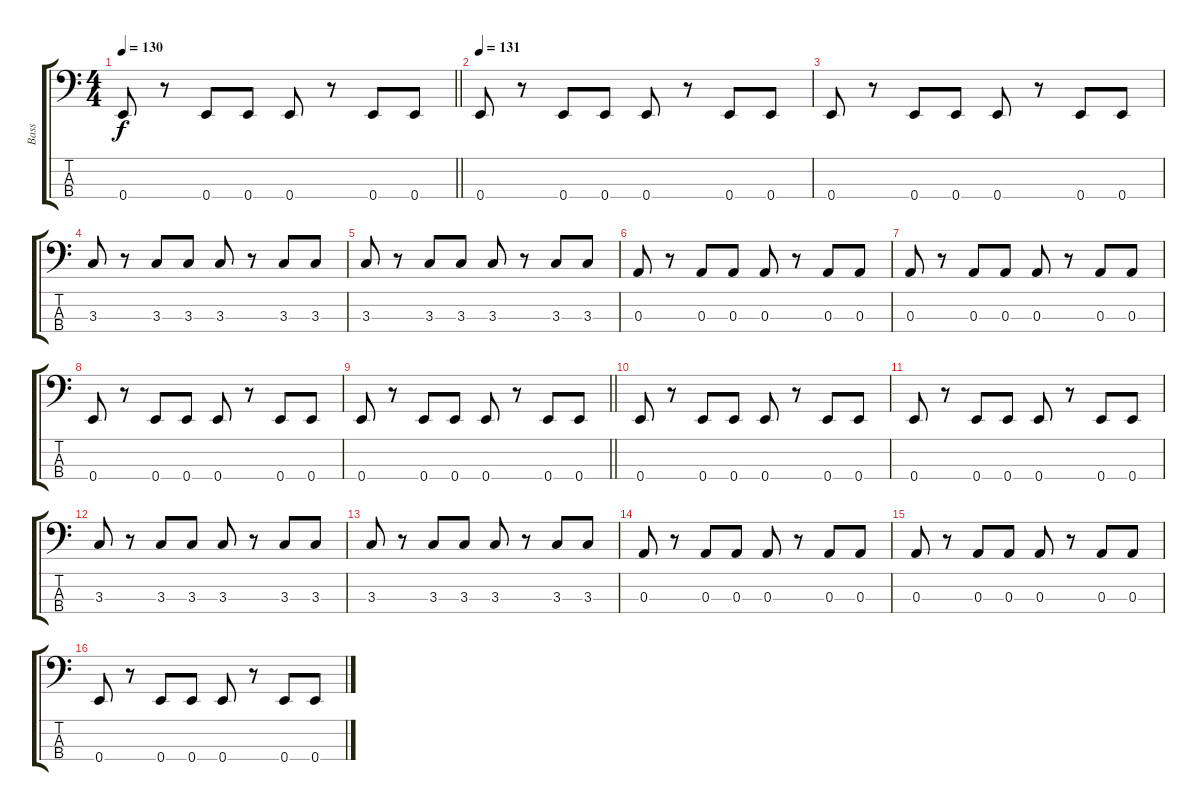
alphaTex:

\track ("Bass" "Bass") {instrument electricbassfinger}
\staff {score tabs}
\tuning (G2 D2 A1 E1) {hide}
\ts (4 4)
\tempo 130
\clef f4
\barLineRight lightlight
\ks c
0.4.8{dy f} r.8 0.4.8 0.4.8 0.4.8 r.8 0.4.8 0.4.8 |
\tempo 131
0.4.8 r.8 0.4.8 0.4.8 0.4.8 r.8 0.4.8 0.4.8 |
0.4.8 r.8 0.4.8 0.4.8 0.4.8 r.8 0.4.8 0.4.8 |
3.3.8 r.8 3.3.8 3.3.8 3.3.8 r.8 3.3.8 3.3.8 |
3.3.8 r.8 3.3.8 3.3.8 3.3.8 r.8 3.3.8 3.3.8 |
0.3.8 r.8 0.3.8 0.3.8 0.3.8 r.8 0.3.8 0.3.8 |
0.3.8 r.8 0.3.8 0.3.8 0.3.8 r.8 0.3.8 0.3.8 |
0.4.8 r.8 0.4.8 0.4.8 0.4.8 r.8 0.4.8 0.4.8 |
\barLineRight lightlight
0.4.8 r.8 0.4.8 0.4.8 0.4.8 r.8 0.4.8 0.4.8 |
0.4.8 r.8 0.4.8 0.4.8 0.4.8 r.8 0.4.8 0.4.8 |
0.4.8 r.8 0.4.8 0.4.8 0.4.8 r.8 0.4.8 0.4.8 |
3.3.8 r.8 3.3.8 3.3.8 3.3.8 r.8 3.3.8 3.3.8 |
3.3.8 r.8 3.3.8 3.3.8 3.3.8 r.8 3.3.8 3.3.8 |
0.3.8 r.8 0.3.8 0.3.8 0.3.8 r.8 0.3.8 0.3.8 |
0.3.8 r.8 0.3.8 0.3.8 0.3.8 r.8 0.3.8 0.3.8 |
0.4.8 r.8 0.4.8 0.4.8 0.4.8 r.8 0.4.8 0.4.8
